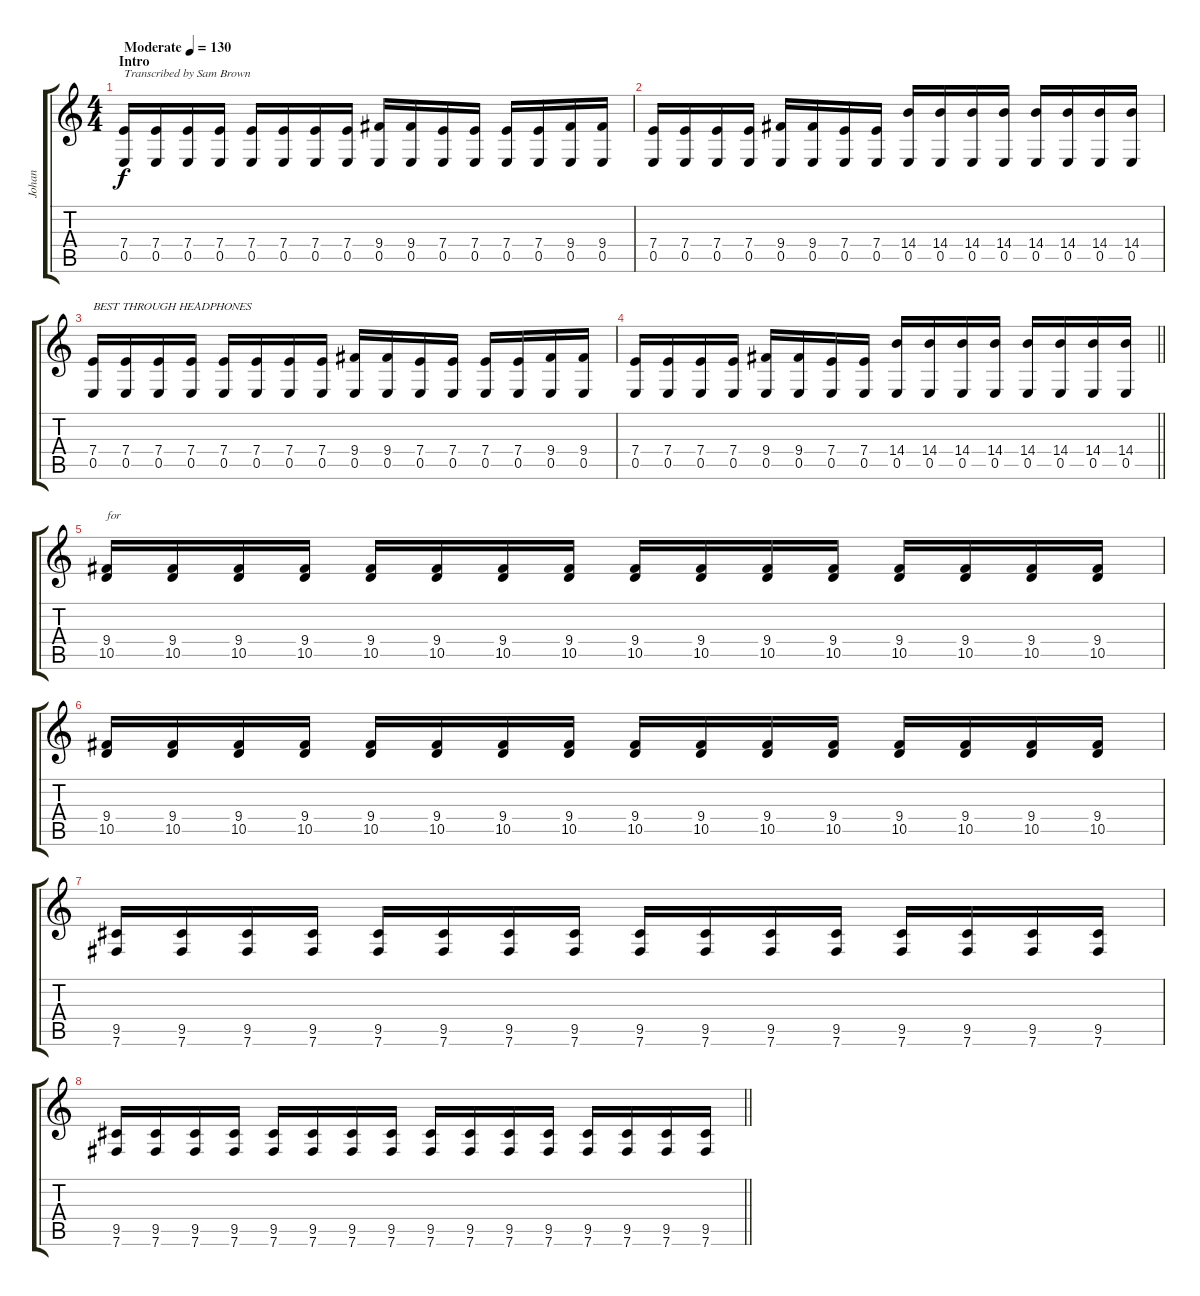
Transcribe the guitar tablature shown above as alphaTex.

\track ("Johan" "Johan") {instrument distortionguitar}
\staff {score tabs}
\tuning (B3 Gb3 D3 A2 E2 B1) {hide}
\ts (4 4)
\section ("" "Intro")
\tempo (130 "Moderate")
\clef g2
\ks c
(7.4 0.5).16{txt "Transcribed by Sam Brown" dy f instrument distortionguitar} (7.4 0.5).16 (7.4 0.5).16 (7.4 0.5).16 (7.4 0.5).16 (7.4 0.5).16 (7.4 0.5).16 (7.4 0.5).16 (9.4 0.5).16 (9.4 0.5).16 (7.4 0.5).16 (7.4 0.5).16 (7.4 0.5).16 (7.4 0.5).16 (9.4 0.5).16 (9.4 0.5).16 |
(7.4 0.5).16 (7.4 0.5).16 (7.4 0.5).16 (7.4 0.5).16 (9.4 0.5).16 (9.4 0.5).16 (7.4 0.5).16 (7.4 0.5).16 (14.4 0.5).16 (14.4 0.5).16 (14.4 0.5).16 (14.4 0.5).16 (14.4 0.5).16 (14.4 0.5).16 (14.4 0.5).16 (14.4 0.5).16 |
(7.4 0.5).16{txt "BEST THROUGH HEADPHONES"} (7.4 0.5).16 (7.4 0.5).16 (7.4 0.5).16 (7.4 0.5).16 (7.4 0.5).16 (7.4 0.5).16 (7.4 0.5).16 (9.4 0.5).16 (9.4 0.5).16 (7.4 0.5).16 (7.4 0.5).16 (7.4 0.5).16 (7.4 0.5).16 (9.4 0.5).16 (9.4 0.5).16 |
\barLineRight lightlight
(7.4 0.5).16 (7.4 0.5).16 (7.4 0.5).16 (7.4 0.5).16 (9.4 0.5).16 (9.4 0.5).16 (7.4 0.5).16 (7.4 0.5).16 (14.4 0.5).16 (14.4 0.5).16 (14.4 0.5).16 (14.4 0.5).16 (14.4 0.5).16 (14.4 0.5).16 (14.4 0.5).16 (14.4 0.5).16 |
\section ("" "")
(9.4 10.5).16{txt "for"} (9.4 10.5).16 (9.4 10.5).16 (9.4 10.5).16 (9.4 10.5).16 (9.4 10.5).16 (9.4 10.5).16 (9.4 10.5).16 (9.4 10.5).16 (9.4 10.5).16 (9.4 10.5).16 (9.4 10.5).16 (9.4 10.5).16 (9.4 10.5).16 (9.4 10.5).16 (9.4 10.5).16 |
(9.4 10.5).16 (9.4 10.5).16 (9.4 10.5).16 (9.4 10.5).16 (9.4 10.5).16 (9.4 10.5).16 (9.4 10.5).16 (9.4 10.5).16 (9.4 10.5).16 (9.4 10.5).16 (9.4 10.5).16 (9.4 10.5).16 (9.4 10.5).16 (9.4 10.5).16 (9.4 10.5).16 (9.4 10.5).16 |
(9.5 7.6).16 (9.5 7.6).16 (9.5 7.6).16 (9.5 7.6).16 (9.5 7.6).16 (9.5 7.6).16 (9.5 7.6).16 (9.5 7.6).16 (9.5 7.6).16 (9.5 7.6).16 (9.5 7.6).16 (9.5 7.6).16 (9.5 7.6).16 (9.5 7.6).16 (9.5 7.6).16 (9.5 7.6).16 |
\barLineRight lightlight
(9.5 7.6).16 (9.5 7.6).16 (9.5 7.6).16 (9.5 7.6).16 (9.5 7.6).16 (9.5 7.6).16 (9.5 7.6).16 (9.5 7.6).16 (9.5 7.6).16 (9.5 7.6).16 (9.5 7.6).16 (9.5 7.6).16 (9.5 7.6).16 (9.5 7.6).16 (9.5 7.6).16 (9.5 7.6).16
